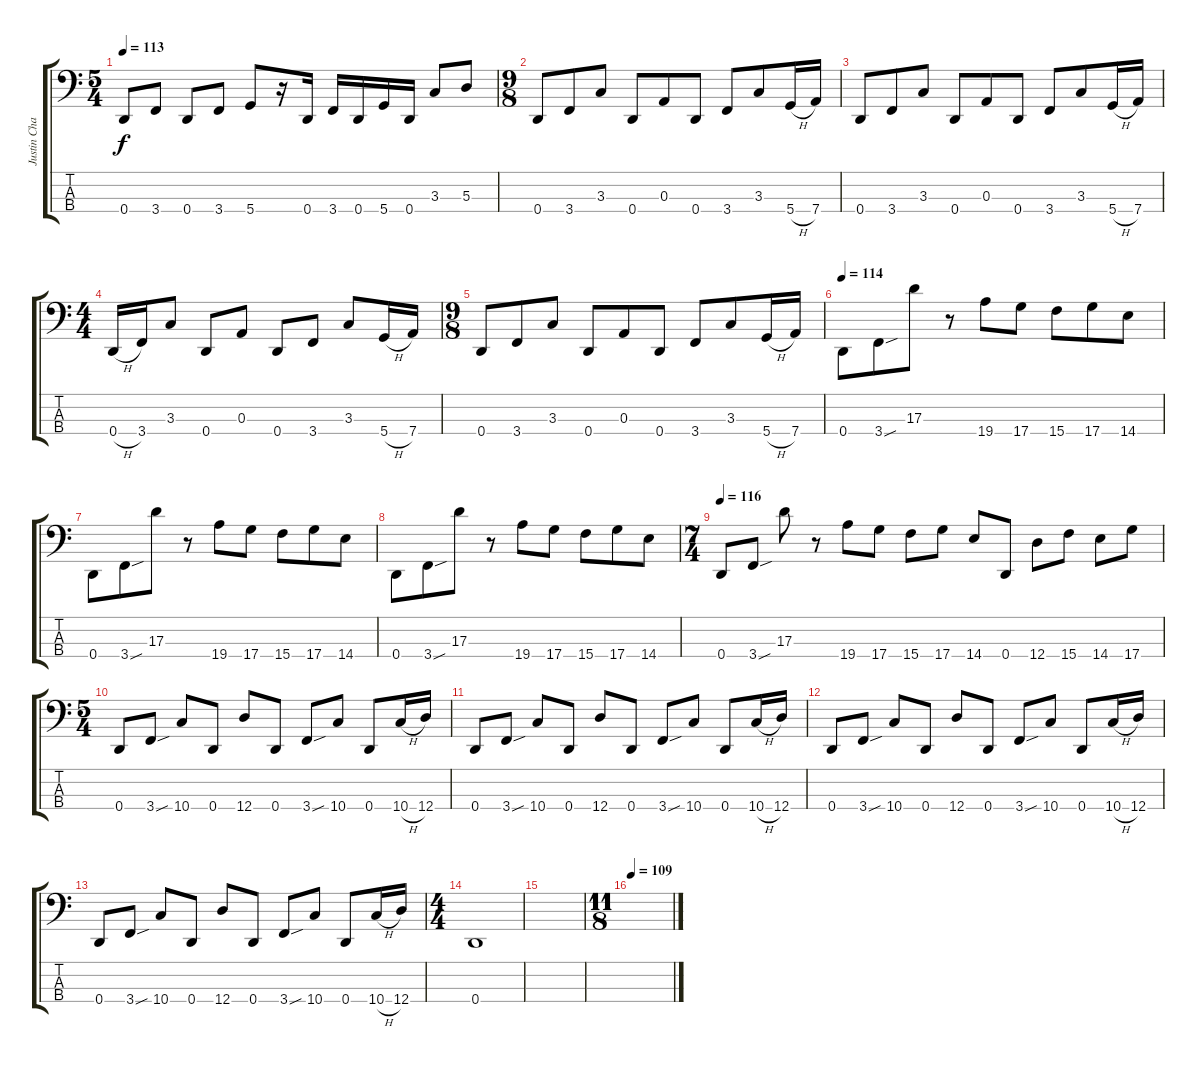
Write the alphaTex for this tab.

\track ("Justin Chancellor (bass)" "Justin Cha") {instrument electricbasspick}
\staff {score tabs}
\tuning (G2 D2 A1 D1) {hide}
\ts (5 4)
\tempo 113
\clef f4
\ks c
0.4.8{dy f} 3.4.8 0.4.8 3.4.8 5.4.8 r.16 0.4.16 3.4.16 0.4.16 5.4.16 0.4.16 3.3.8 5.3.8 |
\ts (9 8)
0.4.8 3.4.8 3.3.8 0.4.8 0.3.8 0.4.8 3.4.8 3.3.8 5.4{h}.16 7.4.16 |
0.4.8 3.4.8 3.3.8 0.4.8 0.3.8 0.4.8 3.4.8 3.3.8 5.4{h}.16 7.4.16 |
\ts (4 4)
0.4{h}.16 3.4.16 3.3.8 0.4.8 0.3.8 0.4.8 3.4.8 3.3.8 5.4{h}.16 7.4.16 |
\ts (9 8)
0.4.8 3.4.8 3.3.8 0.4.8 0.3.8 0.4.8 3.4.8 3.3.8 5.4{h}.16 7.4.16 |
\tempo 114
0.4.8 3.4{sou}.8 17.3.8 r.8 19.4.8 17.4.8 15.4.8 17.4.8 14.4.8 |
0.4.8 3.4{sou}.8 17.3.8 r.8 19.4.8 17.4.8 15.4.8 17.4.8 14.4.8 |
0.4.8 3.4{sou}.8 17.3.8 r.8 19.4.8 17.4.8 15.4.8 17.4.8 14.4.8 |
\ts (7 4)
\tempo 116
0.4.8 3.4{sou}.8 17.3.8 r.8 19.4.8 17.4.8 15.4.8 17.4.8 14.4.8 0.4.8 12.4.8 15.4.8 14.4.8 17.4.8 |
\ts (5 4)
0.4.8 3.4{sou}.8 10.4.8 0.4.8 12.4.8 0.4.8 3.4{sou}.8 10.4.8 0.4.8 10.4{h}.16 12.4.16 |
0.4.8 3.4{sou}.8 10.4.8 0.4.8 12.4.8 0.4.8 3.4{sou}.8 10.4.8 0.4.8 10.4{h}.16 12.4.16 |
0.4.8 3.4{sou}.8 10.4.8 0.4.8 12.4.8 0.4.8 3.4{sou}.8 10.4.8 0.4.8 10.4{h}.16 12.4.16 |
0.4.8 3.4{sou}.8 10.4.8 0.4.8 12.4.8 0.4.8 3.4{sou}.8 10.4.8 0.4.8 10.4{h}.16 12.4.16 |
\ts (4 4)
0.4.1 |
|
\ts (11 8)
\tempo 109
